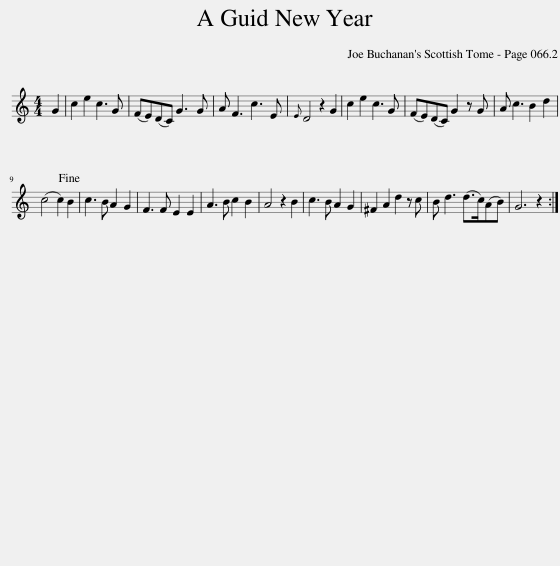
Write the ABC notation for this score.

X:1
L:1/8
M:4/4
I:linebreak $
K:C
V:1 treble
V:1
 G2 | c2 e2 c3 G | (FE)(DC) G3 G | A F3 c3 E |{E} D4 z2 G2 | %5
 c2 e2 c3 G | (FE)(DC) G2 z G | A c3 B2 d2 |$ (c4 c2) B2!fine! | c3 B A2 G2 | %10
 F3 F E2 E2 | A3 B c2 B2 | A4 z2 B2 | c3 B A2 G2 | ^F2 A2 d2 z c | %15
 B d3 (d>c)(AB) | G6 z2 :| %17
